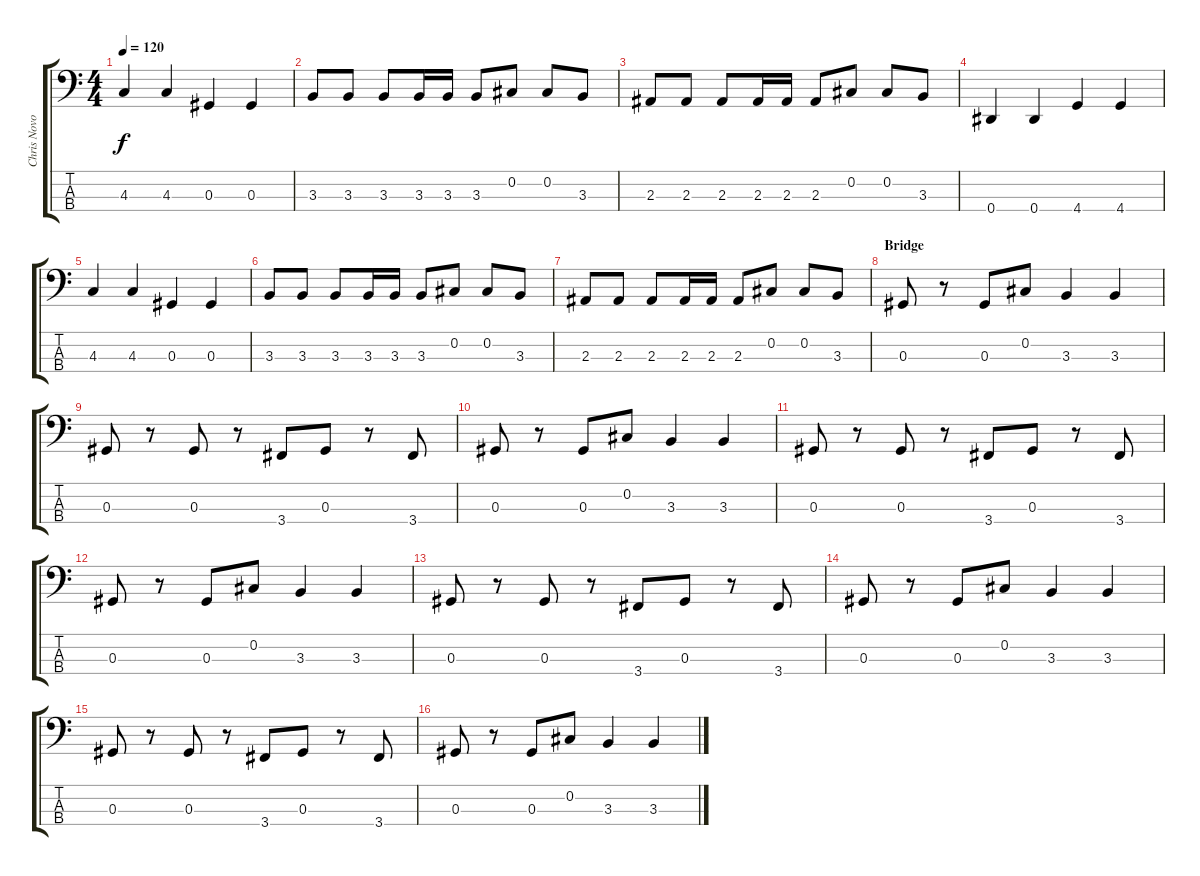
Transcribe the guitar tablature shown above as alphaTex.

\track ("Chris Novoselic :Bass:" "Chris Novo") {instrument overdrivenguitar}
\staff {score tabs}
\tuning (Gb2 Db2 Ab1 Eb1) {hide}
\ts (4 4)
\tempo 120
\clef f4
\ks c
4.3.4{dy f} 4.3.4 0.3.4 0.3.4 |
3.3.8 3.3.8 3.3.8 3.3.16 3.3.16 3.3.8 0.2.8 0.2.8 3.3.8 |
2.3.8 2.3.8 2.3.8 2.3.16 2.3.16 2.3.8 0.2.8 0.2.8 3.3.8 |
0.4.4 0.4.4 4.4.4 4.4.4 |
4.3.4 4.3.4 0.3.4 0.3.4 |
3.3.8 3.3.8 3.3.8 3.3.16 3.3.16 3.3.8 0.2.8 0.2.8 3.3.8 |
2.3.8 2.3.8 2.3.8 2.3.16 2.3.16 2.3.8 0.2.8 0.2.8 3.3.8 |
\section ("" "Bridge")
0.3.8 r.8 0.3.8 0.2.8 3.3.4 3.3.4 |
0.3.8 r.8 0.3.8 r.8 3.4.8 0.3.8 r.8 3.4.8 |
0.3.8 r.8 0.3.8 0.2.8 3.3.4 3.3.4 |
0.3.8 r.8 0.3.8 r.8 3.4.8 0.3.8 r.8 3.4.8 |
0.3.8 r.8 0.3.8 0.2.8 3.3.4 3.3.4 |
0.3.8 r.8 0.3.8 r.8 3.4.8 0.3.8 r.8 3.4.8 |
0.3.8 r.8 0.3.8 0.2.8 3.3.4 3.3.4 |
0.3.8 r.8 0.3.8 r.8 3.4.8 0.3.8 r.8 3.4.8 |
0.3.8 r.8 0.3.8 0.2.8 3.3.4 3.3.4
